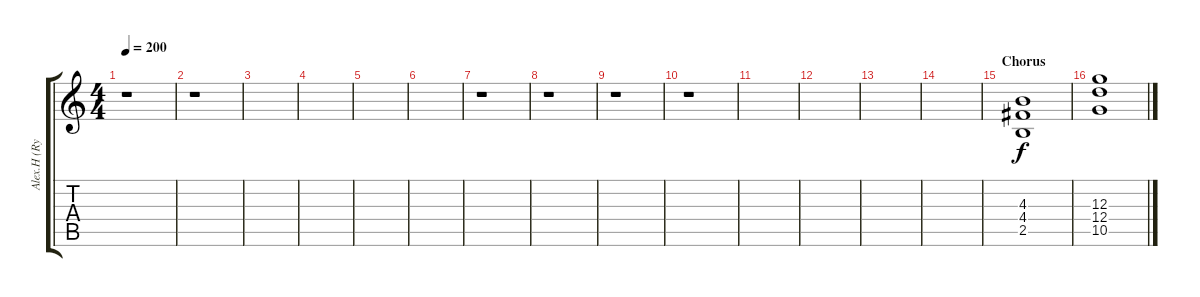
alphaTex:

\track ("Alex.H (Rythm)" "Alex.H (Ry") {instrument distortionguitar}
\staff {score tabs}
\tuning (E4 B3 G3 D3 A2 E2) {hide}
\ts (4 4)
\tempo 200
\clef g2
\ks c
r.1{dy f} |
r.1 |
|
|
|
|
r.1 |
r.1 |
r.1 |
r.1 |
|
|
|
|
\section ("" "Chorus")
(4.3 4.4 2.5).1 |
(12.3 12.4 10.5).1
